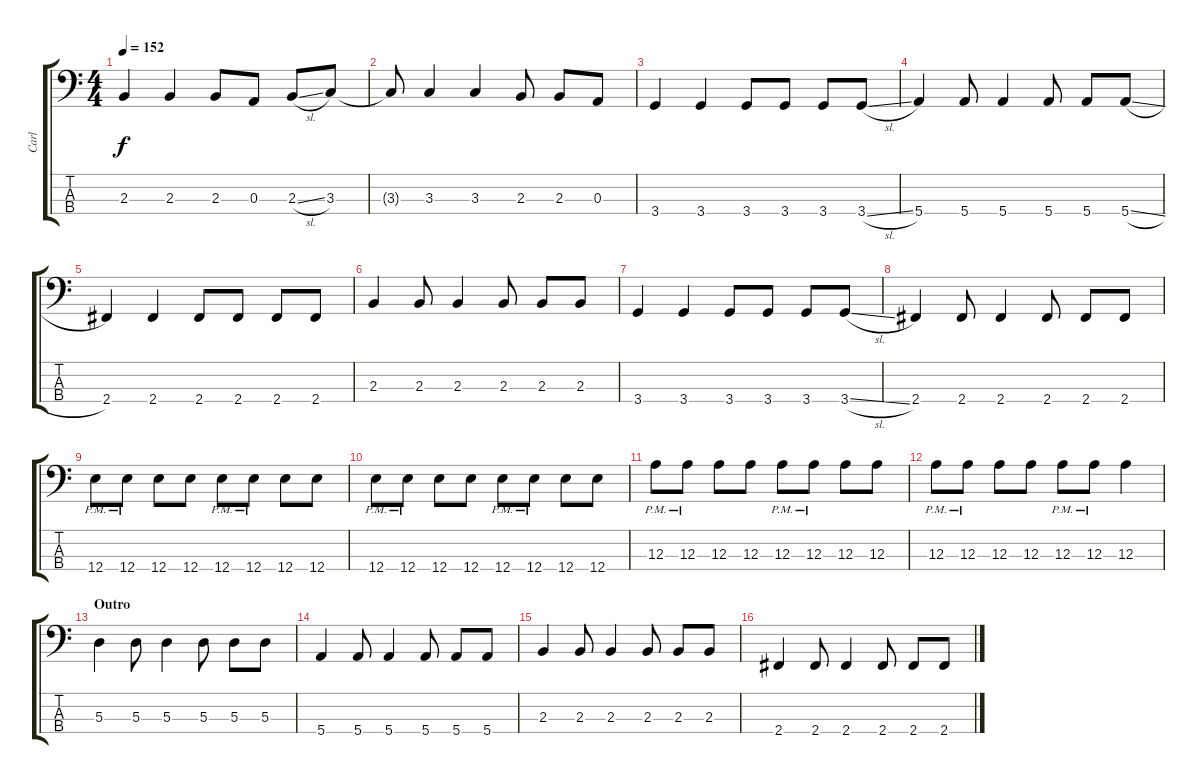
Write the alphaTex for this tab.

\track ("Carl" "Carl") {instrument electricbasspick}
\staff {score tabs}
\tuning (G2 D2 A1 E1) {hide}
\ts (4 4)
\tempo 152
\clef f4
\ks c
2.3.4{dy f} 2.3.4 2.3.8 0.3.8 2.3{sl}.8 3.3.8 |
3.3{t}.8 3.3.4 3.3.4 2.3.8 2.3.8 0.3.8 |
3.4.4 3.4.4 3.4.8 3.4.8 3.4.8 3.4{sl}.8 |
5.4.4 5.4.8 5.4.4 5.4.8 5.4.8 5.4{sl}.8 |
2.4.4 2.4.4 2.4.8 2.4.8 2.4.8 2.4.8 |
2.3.4 2.3.8 2.3.4 2.3.8 2.3.8 2.3.8 |
3.4.4 3.4.4 3.4.8 3.4.8 3.4.8 3.4{sl}.8 |
2.4.4 2.4.8 2.4.4 2.4.8 2.4.8 2.4.8 |
12.4{pm}.8 12.4{pm}.8 12.4.8 12.4.8 12.4{pm}.8 12.4{pm}.8 12.4.8 12.4.8 |
12.4{pm}.8 12.4{pm}.8 12.4.8 12.4.8 12.4{pm}.8 12.4{pm}.8 12.4.8 12.4.8 |
12.3{pm}.8 12.3{pm}.8 12.3.8 12.3.8 12.3{pm}.8 12.3{pm}.8 12.3.8 12.3.8 |
12.3{pm}.8 12.3{pm}.8 12.3.8 12.3.8 12.3{pm}.8 12.3{pm}.8 12.3.4 |
\section ("" "Outro")
5.3.4 5.3.8 5.3.4 5.3.8 5.3.8 5.3.8 |
5.4.4 5.4.8 5.4.4 5.4.8 5.4.8 5.4.8 |
2.3.4 2.3.8 2.3.4 2.3.8 2.3.8 2.3.8 |
2.4.4 2.4.8 2.4.4 2.4.8 2.4.8 2.4{sl}.8
